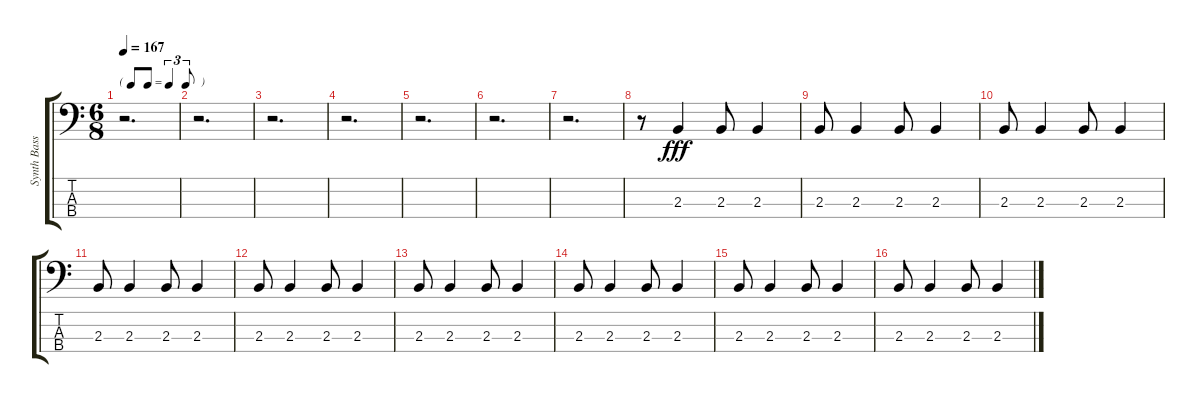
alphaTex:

\track ("Synth Bass 2 RC" "Synth Bass") {instrument synthbass2}
\staff {score tabs}
\tuning (G2 D2 A1 E1) {hide}
\ts (6 8)
\tf triplet8th
\tempo 167
\clef f4
\ks c
r.2{d dy fff} |
r.2{d} |
r.2{d} |
r.2{d} |
r.2{d} |
r.2{d} |
r.2{d} |
r.8 2.3.4 2.3.8 2.3.4 |
2.3.8 2.3.4 2.3.8 2.3.4 |
2.3.8 2.3.4 2.3.8 2.3.4 |
2.3.8 2.3.4 2.3.8 2.3.4 |
2.3.8 2.3.4 2.3.8 2.3.4 |
2.3.8 2.3.4 2.3.8 2.3.4 |
2.3.8 2.3.4 2.3.8 2.3.4 |
2.3.8 2.3.4 2.3.8 2.3.4 |
2.3.8 2.3.4 2.3.8 2.3.4
